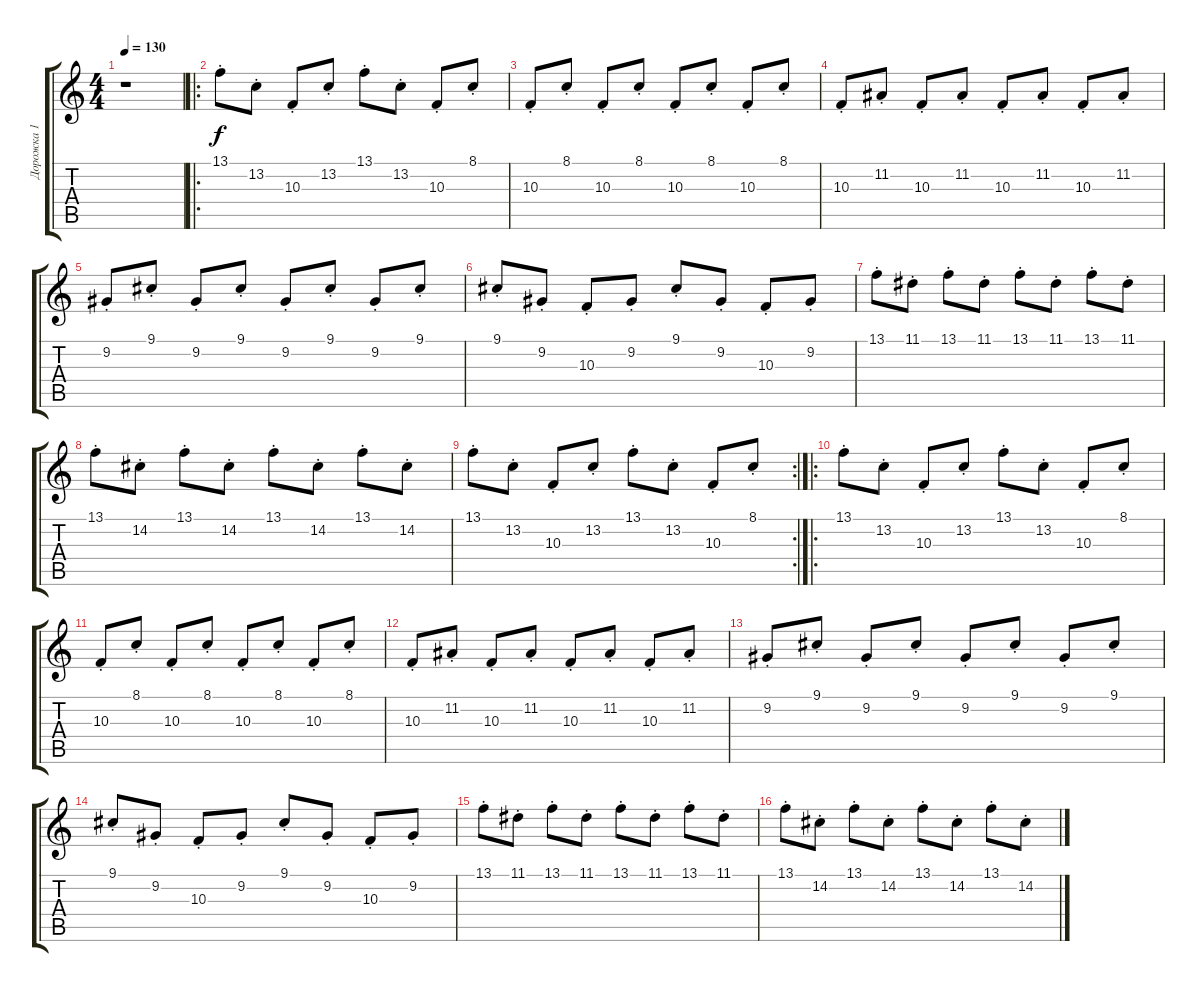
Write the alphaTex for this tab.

\track ("Дорожка 1" "Дорожка 1") {instrument lead1square}
\staff {score tabs}
\tuning (E4 B3 G3 D3 A2 E2) {hide}
\ts (4 4)
\tempo 130
\clef g2
\ks c
r.1{dy f} |
\ro
13.1{st}.8 13.2{st}.8 10.3{st}.8 13.2{st}.8 13.1{st}.8 13.2{st}.8 10.3{st}.8 8.1{st}.8 |
10.3{st}.8 8.1{st}.8 10.3{st}.8 8.1{st}.8 10.3{st}.8 8.1{st}.8 10.3{st}.8 8.1{st}.8 |
10.3{st}.8 11.2{st}.8 10.3{st}.8 11.2{st}.8 10.3{st}.8 11.2{st}.8 10.3{st}.8 11.2{st}.8 |
9.2{st}.8 9.1{st}.8 9.2{st}.8 9.1{st}.8 9.2{st}.8 9.1{st}.8 9.2{st}.8 9.1{st}.8 |
9.1{st}.8 9.2{st}.8 10.3{st}.8 9.2{st}.8 9.1{st}.8 9.2{st}.8 10.3{st}.8 9.2{st}.8 |
13.1{st}.8 11.1{st}.8 13.1{st}.8 11.1{st}.8 13.1{st}.8 11.1{st}.8 13.1{st}.8 11.1{st}.8 |
13.1{st}.8 14.2{st}.8 13.1{st}.8 14.2{st}.8 13.1{st}.8 14.2{st}.8 13.1{st}.8 14.2{st}.8 |
\rc 2
13.1{st}.8 13.2{st}.8 10.3{st}.8 13.2{st}.8 13.1{st}.8 13.2{st}.8 10.3{st}.8 8.1{st}.8 |
\ro
13.1{st}.8 13.2{st}.8 10.3{st}.8 13.2{st}.8 13.1{st}.8 13.2{st}.8 10.3{st}.8 8.1{st}.8 |
10.3{st}.8 8.1{st}.8 10.3{st}.8 8.1{st}.8 10.3{st}.8 8.1{st}.8 10.3{st}.8 8.1{st}.8 |
10.3{st}.8 11.2{st}.8 10.3{st}.8 11.2{st}.8 10.3{st}.8 11.2{st}.8 10.3{st}.8 11.2{st}.8 |
9.2{st}.8 9.1{st}.8 9.2{st}.8 9.1{st}.8 9.2{st}.8 9.1{st}.8 9.2{st}.8 9.1{st}.8 |
9.1{st}.8 9.2{st}.8 10.3{st}.8 9.2{st}.8 9.1{st}.8 9.2{st}.8 10.3{st}.8 9.2{st}.8 |
13.1{st}.8 11.1{st}.8 13.1{st}.8 11.1{st}.8 13.1{st}.8 11.1{st}.8 13.1{st}.8 11.1{st}.8 |
13.1{st}.8 14.2{st}.8 13.1{st}.8 14.2{st}.8 13.1{st}.8 14.2{st}.8 13.1{st}.8 14.2{st}.8
